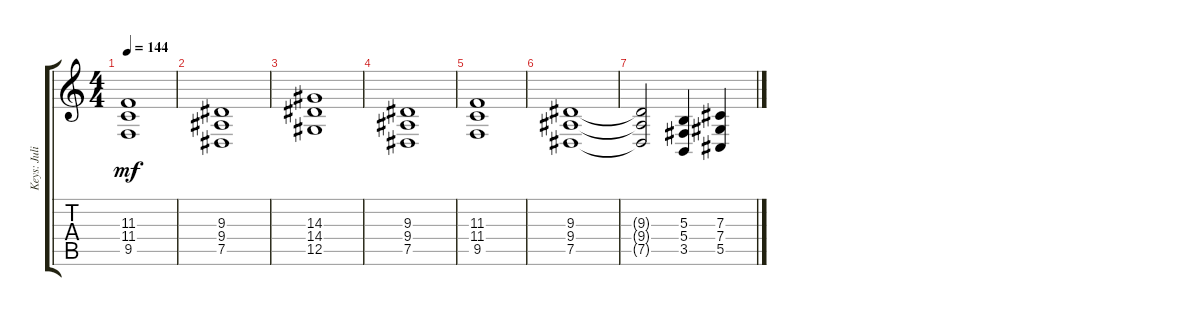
\track ("Keys: Julie" "Keys: Juli") {instrument synthstrings1}
\staff {score tabs}
\tuning (Eb4 Bb3 Gb3 Db3 Ab2 Eb2) {hide}
\ts (4 4)
\tempo 144
\clef g2
\ks c
(11.3 11.4 9.5).1{dy mf} |
(9.3 9.4 7.5).1 |
(14.3 14.4 12.5).1 |
(9.3 9.4 7.5).1 |
(11.3 11.4 9.5).1 |
(9.3 9.4 7.5).1 |
(9.3{t} 9.4{t} 7.5{t}).2 (5.3 5.4 3.5).4 (7.3 7.4 5.5).4
